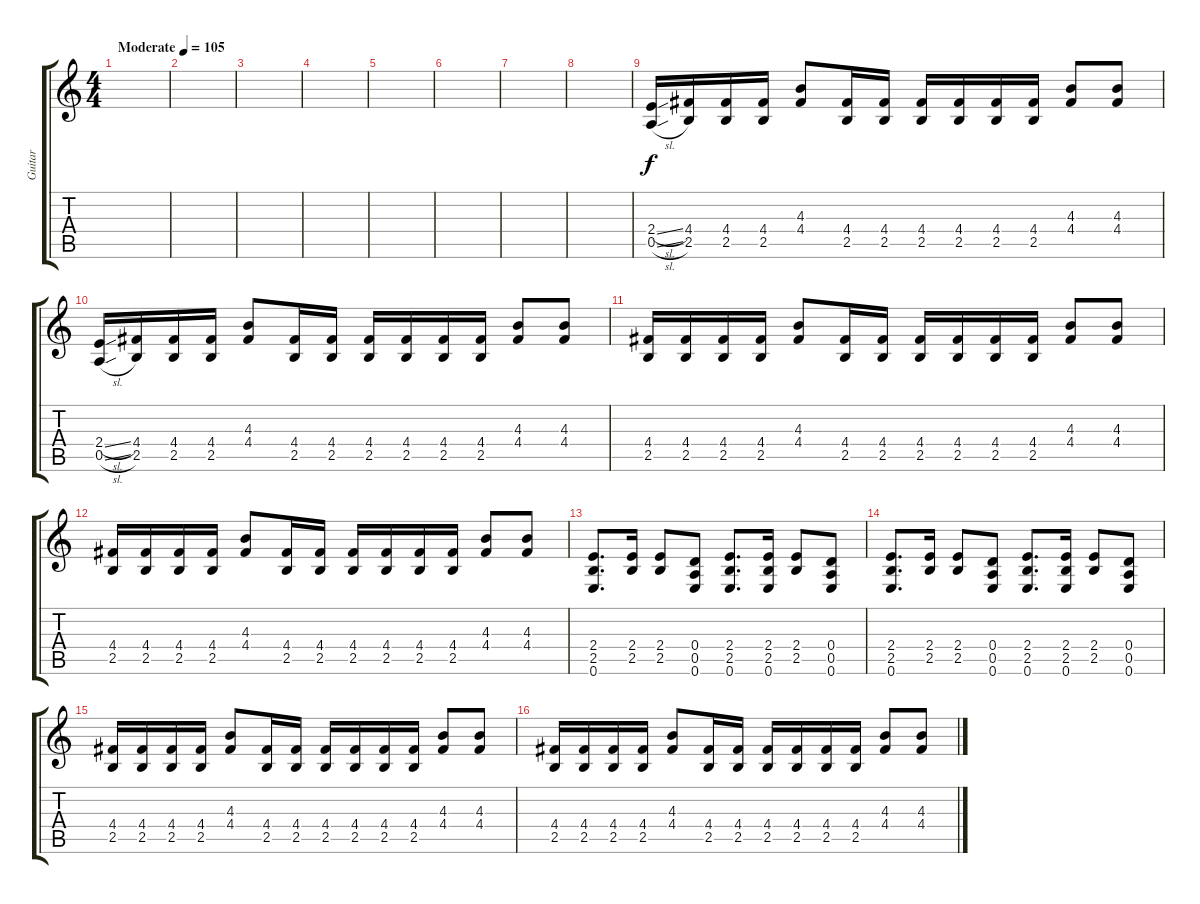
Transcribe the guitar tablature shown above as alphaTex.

\track ("Guitar" "Guitar") {instrument distortionguitar}
\staff {score tabs}
\tuning (E4 B3 G3 D3 A2 E2) {hide}
\ts (4 4)
\tempo (105 "Moderate")
\clef g2
\ks c
|
|
|
|
|
|
|
|
(2.4{sl} 0.5{sl}).16 (4.4 2.5).16 (4.4 2.5).16 (4.4 2.5).16 (4.3 4.4).8 (4.4 2.5).16 (4.4 2.5).16 (4.4 2.5).16 (4.4 2.5).16 (4.4 2.5).16 (4.4 2.5).16 (4.3 4.4).8 (4.3 4.4).8 |
(2.4{sl} 0.5{sl}).16 (4.4 2.5).16 (4.4 2.5).16 (4.4 2.5).16 (4.3 4.4).8 (4.4 2.5).16 (4.4 2.5).16 (4.4 2.5).16 (4.4 2.5).16 (4.4 2.5).16 (4.4 2.5).16 (4.3 4.4).8 (4.3 4.4).8 |
(4.4 2.5).16 (4.4 2.5).16 (4.4 2.5).16 (4.4 2.5).16 (4.3 4.4).8 (4.4 2.5).16 (4.4 2.5).16 (4.4 2.5).16 (4.4 2.5).16 (4.4 2.5).16 (4.4 2.5).16 (4.3 4.4).8 (4.3 4.4).8 |
(4.4 2.5).16 (4.4 2.5).16 (4.4 2.5).16 (4.4 2.5).16 (4.3 4.4).8 (4.4 2.5).16 (4.4 2.5).16 (4.4 2.5).16 (4.4 2.5).16 (4.4 2.5).16 (4.4 2.5).16 (4.3 4.4).8 (4.3 4.4).8 |
(2.4 2.5 0.6).8{d} (2.4 2.5).16 (2.4 2.5).8 (0.4 0.5 0.6).8 (2.4 2.5 0.6).8{d} (2.4 2.5 0.6).16 (2.4 2.5).8 (0.4 0.5 0.6).8 |
(2.4 2.5 0.6).8{d} (2.4 2.5).16 (2.4 2.5).8 (0.4 0.5 0.6).8 (2.4 2.5 0.6).8{d} (2.4 2.5 0.6).16 (2.4 2.5).8 (0.4 0.5 0.6).8 |
(4.4 2.5).16 (4.4 2.5).16 (4.4 2.5).16 (4.4 2.5).16 (4.3 4.4).8 (4.4 2.5).16 (4.4 2.5).16 (4.4 2.5).16 (4.4 2.5).16 (4.4 2.5).16 (4.4 2.5).16 (4.3 4.4).8 (4.3 4.4).8 |
(4.4 2.5).16 (4.4 2.5).16 (4.4 2.5).16 (4.4 2.5).16 (4.3 4.4).8 (4.4 2.5).16 (4.4 2.5).16 (4.4 2.5).16 (4.4 2.5).16 (4.4 2.5).16 (4.4 2.5).16 (4.3 4.4).8 (4.3 4.4).8
